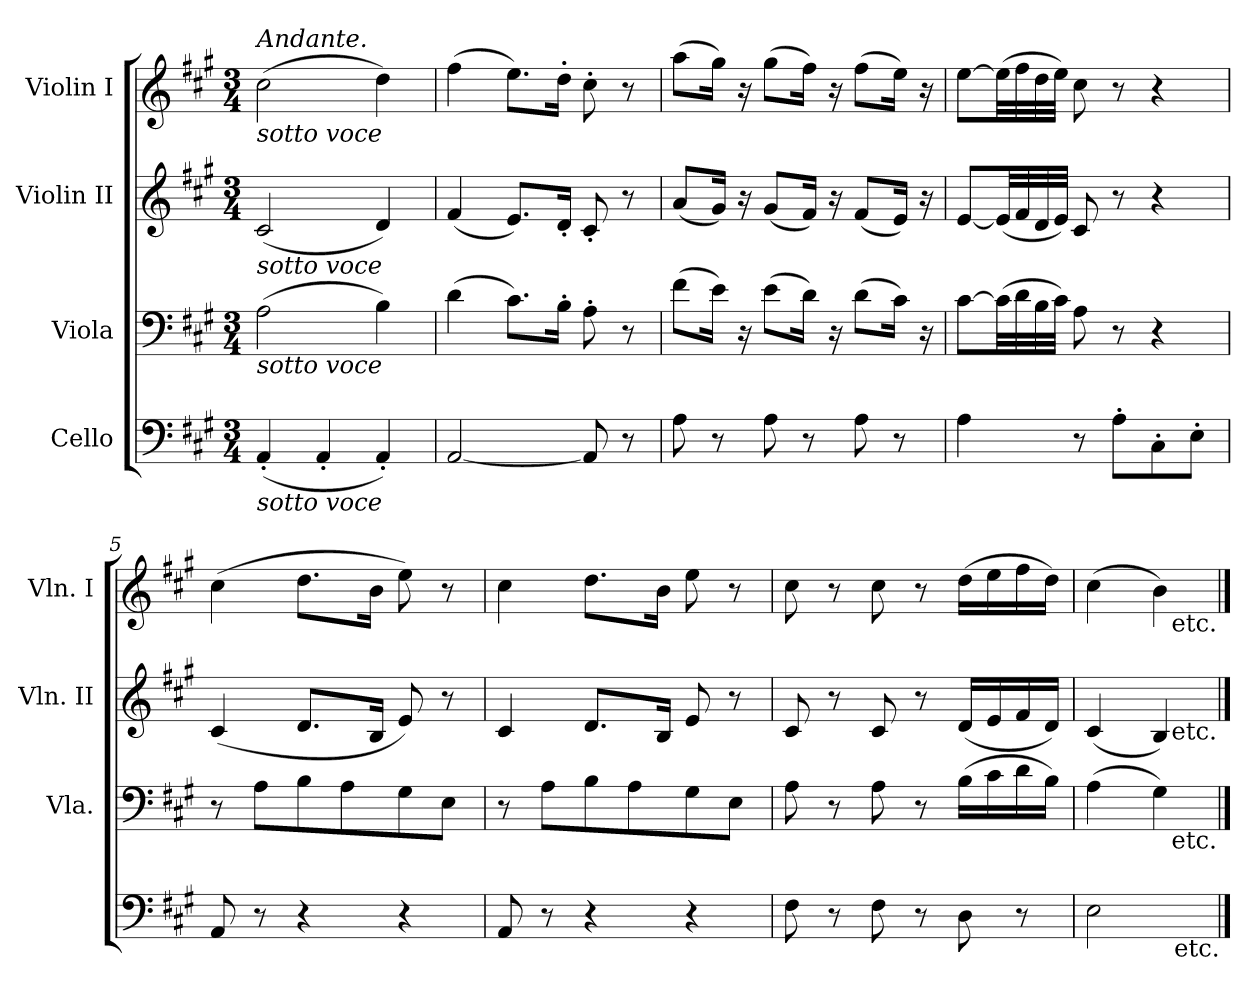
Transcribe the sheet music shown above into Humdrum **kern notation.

**kern	**kern	**kern	**kern
*part4	*part3	*part2	*part1
*staff4	*staff3	*staff2	*staff1
*I"Cello	*I"Viola	*I"Violin II	*I"Violin I
*	*I'Vla.	*I'Vln. II	*I'Vln. I
*clefF4	*clefF4	*clefG2	*clefG2
*k[f#c#g#]	*k[f#c#g#]	*k[f#c#g#]	*k[f#c#g#]
*A:	*A:	*A:	*A:
*M3/4	*M3/4	*M3/4	*M3/4
=1	=1	=1	=1
!	!	!	!LO:TX:a:i:t=Andante.
!	!	!	!LO:TX:b:i:t=sotto voce
!	!	!LO:TX:b:i:t=sotto voce	!
!	!LO:TX:b:i:t=sotto voce	!	!
!LO:TX:b:i:t=sotto voce	!	!	!
(<4AA'</	(2A\	(2c#/	(>2cc#\
4AA'</	.	.	.
4AA'</)	4B\)	4d/)	4dd\)
=2	=2	=2	=2
[2AA/	(>4d\	(<4f#/	(>4ff#\
.	8.c#\L)	8.e/L)	8.ee\L)
.	16B'>\Jk	16d'</Jk	16dd'>\Jk
8AA/]	8A'>\	8c#'</	8cc#'>\
8r	8r	8r	8r
=3	=3	=3	=3
8A\	(>8f#\L	(<8a/L	(>8aa\L
8r	16e\Jk)	16g#/Jk)	16gg#\Jk)
.	16r	16r	16r
8A\	(>8e\L	(<8g#/L	(>8gg#\L
8r	16d\Jk)	16f#/Jk)	16ff#\Jk)
.	16r	16r	16r
8A\	(>8d\L	(<8f#/L	(>8ff#\L
8r	16c#\Jk)	16e/Jk)	16ee\Jk)
.	16r	16r	16r
!!LO:LB:g=z
=4	=4	=4	=4
4A\	[8c#\L	[8e/L	[8ee\L
.	(>32c#\LL]	(<32e/LL]	(>32ee\LL]
.	32d\	32f#/	32ff#\
.	32B\	32d/	32dd\
.	32c#\JJJ)	32e/JJJ)	32ee\JJJ)
8r	8A\	8c#/	8cc#\
8A'>\L	8r	8r	8r
8C#'>\	4r	4r	4r
8E'>\J	.	.	.
=5	=5	=5	=5
8AA/	8r	(<4c#/	(>4cc#\
8r	8A\L	.	.
4r	8B\	8.d/L	8.dd\L
.	8A\	.	.
.	.	16B/Jk	16b\Jk
4r	8G#\	8e/)	8ee\)
.	8E\J	8r	8r
=6	=6	=6	=6
8AA/	8r	4c#/	4cc#\
8r	8A\L	.	.
4r	8B\	8.d/L	8.dd\L
.	8A\	.	.
.	.	16B/Jk	16b\Jk
4r	8G#\	8e/	8ee\
.	8E\J	8r	8r
!!LO:PB:g=z
=7	=7	=7	=7
8F#\	8A\	8c#/	8cc#\
8r	8r	8r	8r
8F#\	8A\	8c#/	8cc#\
8r	8r	8r	8r
8D\	(>16B\LL	(<16d/LL	(>16dd\LL
.	16c#\	16e/	16ee\
8r	16d\	16f#/	16ff#\
.	16B\JJ)	16d/JJ)	16dd\JJ)
=8	=8	=8	=8
2E\	(>4A\	(<4c#/	(>4cc#\
.	4G#\)	4B/)	4b\)
!	!	!	!LO:TX:b:t=etc.
!	!	!LO:TX:b:t=etc.	!
!	!LO:TX:b:t=etc.	!	!
!LO:TX:b:t=etc.	!	!	!
==	==	==	==
*-	*-	*-	*-
